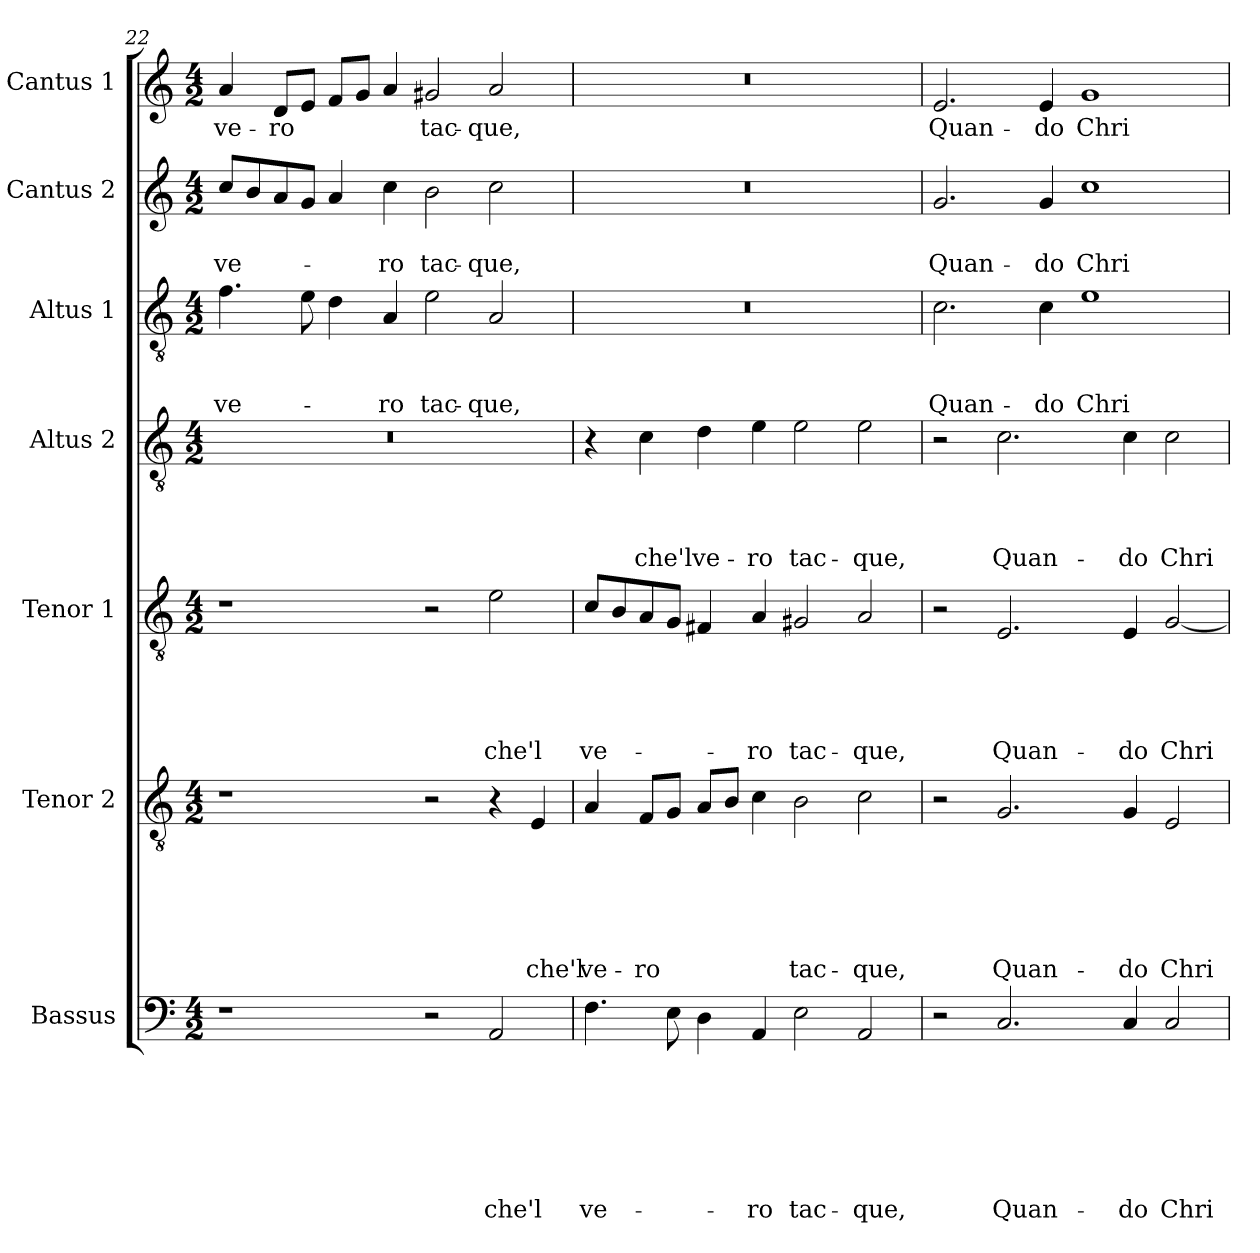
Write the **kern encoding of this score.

**kern	**text	**text	**text	**text	**text	**text	**text	**kern	**text	**text	**text	**text	**text	**text	**kern	**text	**text	**text	**text	**text	**kern	**text	**text	**text	**text	**kern	**text	**text	**text	**kern	**text	**text	**kern	**text
*part7	*part7	*part7	*part7	*part7	*part7	*part7	*part7	*part6	*part6	*part6	*part6	*part6	*part6	*part6	*part5	*part5	*part5	*part5	*part5	*part5	*part4	*part4	*part4	*part4	*part4	*part3	*part3	*part3	*part3	*part2	*part2	*part2	*part1	*part1
*staff7	*staff7	*staff7	*staff7	*staff7	*staff7	*staff7	*staff7	*staff6	*staff6	*staff6	*staff6	*staff6	*staff6	*staff6	*staff5	*staff5	*staff5	*staff5	*staff5	*staff5	*staff4	*staff4	*staff4	*staff4	*staff4	*staff3	*staff3	*staff3	*staff3	*staff2	*staff2	*staff2	*staff1	*staff1
*I"Bassus	*	*	*	*	*	*	*	*I"Tenor 2	*	*	*	*	*	*	*I"Tenor 1	*	*	*	*	*	*I"Altus 2	*	*	*	*	*I"Altus 1	*	*	*	*I"Cantus 2	*	*	*I"Cantus 1	*
*clefF4	*	*	*	*	*	*	*	*clefGv2	*	*	*	*	*	*	*clefGv2	*	*	*	*	*	*clefGv2	*	*	*	*	*clefGv2	*	*	*	*clefG2	*	*	*clefG2	*
*k[]	*	*	*	*	*	*	*	*k[]	*	*	*	*	*	*	*k[]	*	*	*	*	*	*k[]	*	*	*	*	*k[]	*	*	*	*k[]	*	*	*k[]	*
*a:	*	*	*	*	*	*	*	*a:	*	*	*	*	*	*	*a:	*	*	*	*	*	*a:	*	*	*	*	*a:	*	*	*	*a:	*	*	*a:	*
*M4/2	*	*	*	*	*	*	*	*M4/2	*	*	*	*	*	*	*M4/2	*	*	*	*	*	*M4/2	*	*	*	*	*M4/2	*	*	*	*M4/2	*	*	*M4/2	*
=22	=22	=22	=22	=22	=22	=22	=22	=22	=22	=22	=22	=22	=22	=22	=22	=22	=22	=22	=22	=22	=22	=22	=22	=22	=22	=22	=22	=22	=22	=22	=22	=22	=22	=22
!	!	!	!	!	!	!	!	!	!	!	!	!	!	!	!	!	!	!	!	!	!	!	!	!	!	!	!	!	!LO:LY:b	!	!	!LO:LY:b	!	!LO:LY:b
1r	.	.	.	.	.	.	.	1r	.	.	.	.	.	.	1r	.	.	.	.	.	0r	.	.	.	.	4.f\	.	.	ve-	8cc/L	.	ve-	4a/	ve-
.	.	.	.	.	.	.	.	.	.	.	.	.	.	.	.	.	.	.	.	.	.	.	.	.	.	.	.	.	.	8b/	.	.	.	.
!	!	!	!	!	!	!	!	!	!	!	!	!	!	!	!	!	!	!	!	!	!	!	!	!	!	!	!	!	!	!	!	!	!	!LO:LY:b
.	.	.	.	.	.	.	.	.	.	.	.	.	.	.	.	.	.	.	.	.	.	.	.	.	.	.	.	.	.	8a/	.	.	8d/L	-ro
.	.	.	.	.	.	.	.	.	.	.	.	.	.	.	.	.	.	.	.	.	.	.	.	.	.	8e\	.	.	.	8g/J	.	.	8e/J	.
.	.	.	.	.	.	.	.	.	.	.	.	.	.	.	.	.	.	.	.	.	.	.	.	.	.	4d\	.	.	.	4a/	.	.	8f/L	.
.	.	.	.	.	.	.	.	.	.	.	.	.	.	.	.	.	.	.	.	.	.	.	.	.	.	.	.	.	.	.	.	.	8g/J	.
!	!	!	!	!	!	!	!	!	!	!	!	!	!	!	!	!	!	!	!	!	!	!	!	!	!	!	!	!	!LO:LY:b	!	!	!LO:LY:b	!	!
.	.	.	.	.	.	.	.	.	.	.	.	.	.	.	.	.	.	.	.	.	.	.	.	.	.	4A/	.	.	-ro	4cc\	.	-ro	4a/	.
!	!	!	!	!	!	!	!	!	!	!	!	!	!	!	!	!	!	!	!	!	!	!	!	!	!	!	!	!	!LO:LY:b	!	!	!LO:LY:b	!	!LO:LY:b
2r	.	.	.	.	.	.	.	2r	.	.	.	.	.	.	2r	.	.	.	.	.	.	.	.	.	.	2e\	.	.	tac-	2b\	.	tac-	2g#X/	tac-
!	!	!	!	!	!	!	!LO:LY:b	!	!	!	!	!	!	!	!	!	!	!	!	!LO:LY:b	!	!	!	!	!	!	!	!	!LO:LY:b	!	!	!LO:LY:b	!	!LO:LY:b
2AA/	.	.	.	.	.	.	che'l	4r	.	.	.	.	.	.	2e\	.	.	.	.	che'l	.	.	.	.	.	2A/	.	.	-que,	2cc\	.	-que,	2a/	-que,
!	!	!	!	!	!	!	!	!	!	!	!	!	!	!LO:LY:b	!	!	!	!	!	!	!	!	!	!	!	!	!	!	!	!	!	!	!	!
.	.	.	.	.	.	.	.	4E/	.	.	.	.	.	che'l	.	.	.	.	.	.	.	.	.	.	.	.	.	.	.	.	.	.	.	.
=23	=23	=23	=23	=23	=23	=23	=23	=23	=23	=23	=23	=23	=23	=23	=23	=23	=23	=23	=23	=23	=23	=23	=23	=23	=23	=23	=23	=23	=23	=23	=23	=23	=23	=23
!	!	!	!	!	!	!	!LO:LY:b	!	!	!	!	!	!	!LO:LY:b	!	!	!	!	!	!LO:LY:b	!	!	!	!	!	!	!	!	!	!	!	!	!	!
4.F\	.	.	.	.	.	.	ve-	4A/	.	.	.	.	.	ve-	8c/L	.	.	.	.	ve-	4r	.	.	.	.	0r	.	.	.	0r	.	.	0r	.
.	.	.	.	.	.	.	.	.	.	.	.	.	.	.	8B/	.	.	.	.	.	.	.	.	.	.	.	.	.	.	.	.	.	.	.
!	!	!	!	!	!	!	!	!	!	!	!	!	!	!LO:LY:b	!	!	!	!	!	!	!	!	!	!	!LO:LY:b	!	!	!	!	!	!	!	!	!
.	.	.	.	.	.	.	.	8F/L	.	.	.	.	.	-ro	8A/	.	.	.	.	.	4c\	.	.	.	che'l	.	.	.	.	.	.	.	.	.
8E\	.	.	.	.	.	.	.	8G/J	.	.	.	.	.	.	8G/J	.	.	.	.	.	.	.	.	.	.	.	.	.	.	.	.	.	.	.
!	!	!	!	!	!	!	!	!	!	!	!	!	!	!	!	!	!	!	!	!	!	!	!	!	!LO:LY:b	!	!	!	!	!	!	!	!	!
4D\	.	.	.	.	.	.	.	8A/L	.	.	.	.	.	.	4F#X/	.	.	.	.	.	4d\	.	.	.	ve-	.	.	.	.	.	.	.	.	.
.	.	.	.	.	.	.	.	8B/J	.	.	.	.	.	.	.	.	.	.	.	.	.	.	.	.	.	.	.	.	.	.	.	.	.	.
!	!	!	!	!	!	!	!LO:LY:b	!	!	!	!	!	!	!	!	!	!	!	!	!LO:LY:b	!	!	!	!	!LO:LY:b	!	!	!	!	!	!	!	!	!
4AA/	.	.	.	.	.	.	-ro	4c\	.	.	.	.	.	.	4A/	.	.	.	.	-ro	4e\	.	.	.	-ro	.	.	.	.	.	.	.	.	.
!	!	!	!	!	!	!	!LO:LY:b	!	!	!	!	!	!	!LO:LY:b	!	!	!	!	!	!LO:LY:b	!	!	!	!	!LO:LY:b	!	!	!	!	!	!	!	!	!
2E\	.	.	.	.	.	.	tac-	2B\	.	.	.	.	.	tac-	2G#X/	.	.	.	.	tac-	2e\	.	.	.	tac-	.	.	.	.	.	.	.	.	.
!	!	!	!	!	!	!	!LO:LY:b	!	!	!	!	!	!	!LO:LY:b	!	!	!	!	!	!LO:LY:b	!	!	!	!	!LO:LY:b	!	!	!	!	!	!	!	!	!
2AA/	.	.	.	.	.	.	-que,	2c\	.	.	.	.	.	-que,	2A/	.	.	.	.	-que,	2e\	.	.	.	-que,	.	.	.	.	.	.	.	.	.
=24	=24	=24	=24	=24	=24	=24	=24	=24	=24	=24	=24	=24	=24	=24	=24	=24	=24	=24	=24	=24	=24	=24	=24	=24	=24	=24	=24	=24	=24	=24	=24	=24	=24	=24
!	!	!	!	!	!	!	!	!	!	!	!	!	!	!	!	!	!	!	!	!	!	!	!	!	!	!	!	!	!LO:LY:b	!	!	!LO:LY:b	!	!LO:LY:b
2r	.	.	.	.	.	.	.	2r	.	.	.	.	.	.	2r	.	.	.	.	.	2r	.	.	.	.	2.c\	.	.	Quan-	2.g/	.	Quan-	2.e/	Quan-
!	!	!	!	!	!	!	!LO:LY:b	!	!	!	!	!	!	!LO:LY:b	!	!	!	!	!	!LO:LY:b	!	!	!	!	!LO:LY:b	!	!	!	!	!	!	!	!	!
2.C/	.	.	.	.	.	.	Quan-	2.G/	.	.	.	.	.	Quan-	2.E/	.	.	.	.	Quan-	2.c\	.	.	.	Quan-	.	.	.	.	.	.	.	.	.
!	!	!	!	!	!	!	!	!	!	!	!	!	!	!	!	!	!	!	!	!	!	!	!	!	!	!	!	!	!LO:LY:b	!	!	!LO:LY:b	!	!LO:LY:b
.	.	.	.	.	.	.	.	.	.	.	.	.	.	.	.	.	.	.	.	.	.	.	.	.	.	4c\	.	.	-do	4g/	.	-do	4e/	-do
!	!	!	!	!	!	!	!	!	!	!	!	!	!	!	!	!	!	!	!	!	!	!	!	!	!	!	!	!	!LO:LY:b	!	!	!LO:LY:b	!	!LO:LY:b
.	.	.	.	.	.	.	.	.	.	.	.	.	.	.	.	.	.	.	.	.	.	.	.	.	.	1e	.	.	Chri-	1cc	.	Chri-	1g	Chri-
!	!	!	!	!	!	!	!LO:LY:b	!	!	!	!	!	!	!LO:LY:b	!	!	!	!	!	!LO:LY:b	!	!	!	!	!LO:LY:b	!	!	!	!	!	!	!	!	!
4C/	.	.	.	.	.	.	-do	4G/	.	.	.	.	.	-do	4E/	.	.	.	.	-do	4c\	.	.	.	-do	.	.	.	.	.	.	.	.	.
!	!	!	!	!	!	!	!LO:LY:b	!	!	!	!	!	!	!LO:LY:b	!	!	!	!	!	!LO:LY:b	!	!	!	!	!LO:LY:b	!	!	!	!	!	!	!	!	!
2C/	.	.	.	.	.	.	Chri-	2E/	.	.	.	.	.	Chri-	[2G/	.	.	.	.	Chri-	2c\	.	.	.	Chri-	.	.	.	.	.	.	.	.	.
=	=	=	=	=	=	=	=	=	=	=	=	=	=	=	=	=	=	=	=	=	=	=	=	=	=	=	=	=	=	=	=	=	=	=
*-	*-	*-	*-	*-	*-	*-	*-	*-	*-	*-	*-	*-	*-	*-	*-	*-	*-	*-	*-	*-	*-	*-	*-	*-	*-	*-	*-	*-	*-	*-	*-	*-	*-	*-
